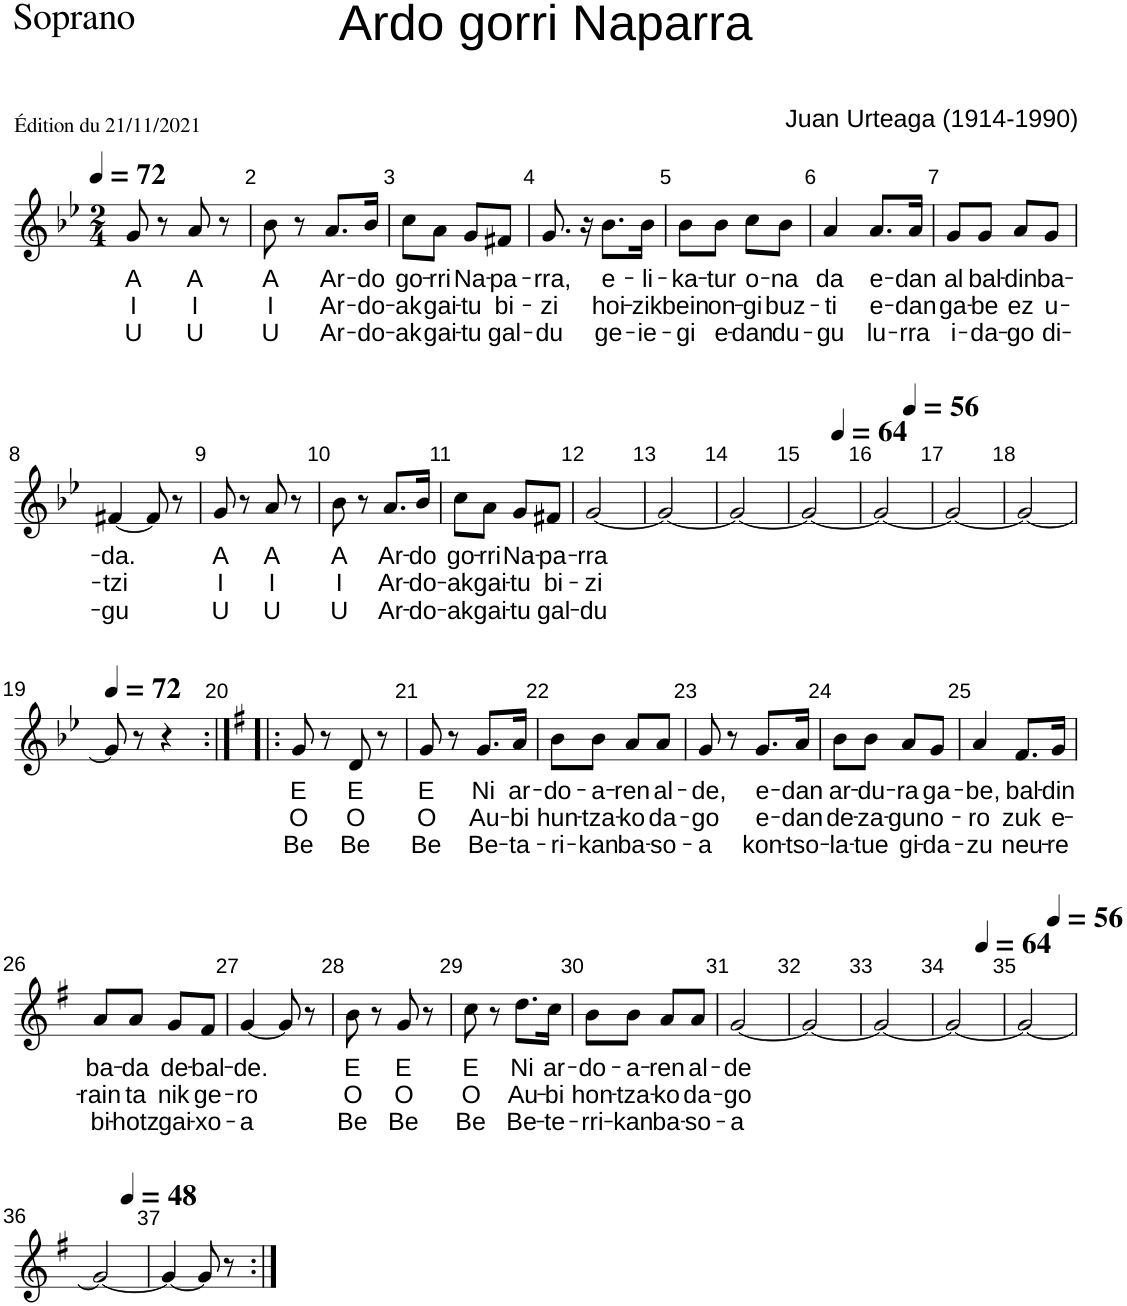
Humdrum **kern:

**kern	**text	**text	**text
*part1	*part1	*part1	*part1
*staff1	*staff1	*staff1	*staff1
*I"Soprano	*	*	*
*I'S.	*	*	*
*clefG2	*	*	*
*k[b-e-]	*	*	*
*M2/4	*	*	*
*MM72	*	*	*
=1	=1	=1	=1
!	!LO:LY:b	!LO:LY:b	!LO:LY:b
8g/	A	I	U
8r	.	.	.
!	!LO:LY:b	!LO:LY:b	!LO:LY:b
8a/	A	I	U
8r	.	.	.
=2	=2	=2	=2
!	!LO:LY:b	!LO:LY:b	!LO:LY:b
8b-\	A	I	U
8r	.	.	.
!	!LO:LY:b	!LO:LY:b	!LO:LY:b
8.a/L	Ar-	Ar-	Ar-
!	!LO:LY:b	!LO:LY:b	!LO:LY:b
16b-/Jk	-do	-do-	-do-
=3	=3	=3	=3
!	!LO:LY:b	!LO:LY:b	!LO:LY:b
8cc\L	go-	-ak	-ak
!	!LO:LY:b	!LO:LY:b	!LO:LY:b
8a\J	-rri	gai-	gai-
!	!LO:LY:b	!LO:LY:b	!LO:LY:b
8g/L	Na-	-tu	-tu
!	!LO:LY:b	!LO:LY:b	!LO:LY:b
8f#X/J	-pa-	bi-	gal-
=4	=4	=4	=4
!	!LO:LY:b	!LO:LY:b	!LO:LY:b
8.g/	-rra,	-zi	-du
16r	.	.	.
!	!LO:LY:b	!LO:LY:b	!LO:LY:b
8.b-\L	e-	hoi-	ge-
!	!LO:LY:b	!LO:LY:b	!LO:LY:b
16b-\Jk	-li-	-zik	-ie-
=5	=5	=5	=5
!	!LO:LY:b	!LO:LY:b	!LO:LY:b
8b-\L	-ka-	bein	-gi
!	!LO:LY:b	!LO:LY:b	!LO:LY:b
8b-\J	-tur	on-	e-
!	!LO:LY:b	!LO:LY:b	!LO:LY:b
8cc\L	o-	-gi	-dan
!	!LO:LY:b	!LO:LY:b	!LO:LY:b
8b-\J	-na	buz-	du-
=6	=6	=6	=6
!	!LO:LY:b	!LO:LY:b	!LO:LY:b
4a/	da	-ti	-gu
!	!LO:LY:b	!LO:LY:b	!LO:LY:b
8.a/L	e-	e-	lu-
!	!LO:LY:b	!LO:LY:b	!LO:LY:b
16a/Jk	-dan	-dan	-rra
=7	=7	=7	=7
!	!LO:LY:b	!LO:LY:b	!LO:LY:b
8g/L	al	ga-	i-
!	!LO:LY:b	!LO:LY:b	!LO:LY:b
8g/J	bal-	-be	-da-
!	!LO:LY:b	!LO:LY:b	!LO:LY:b
8a/L	-din	ez	-go
!	!LO:LY:b	!LO:LY:b	!LO:LY:b
8g/J	ba-	u-	di-
!!LO:LB:g=z
=8	=8	=8	=8
!	!LO:LY:b	!LO:LY:b	!LO:LY:b
[4f#X/	-da.	-tzi	-gu
8f#/]	.	.	.
8r	.	.	.
=9	=9	=9	=9
!	!LO:LY:b	!LO:LY:b	!LO:LY:b
8g/	A	I	U
8r	.	.	.
!	!LO:LY:b	!LO:LY:b	!LO:LY:b
8a/	A	I	U
8r	.	.	.
=10	=10	=10	=10
!	!LO:LY:b	!LO:LY:b	!LO:LY:b
8b-\	A	I	U
8r	.	.	.
!	!LO:LY:b	!LO:LY:b	!LO:LY:b
8.a/L	Ar-	Ar-	Ar-
!	!LO:LY:b	!LO:LY:b	!LO:LY:b
16b-/Jk	-do	-do-	-do-
=11	=11	=11	=11
!	!LO:LY:b	!LO:LY:b	!LO:LY:b
8cc\L	go-	-ak	-ak
!	!LO:LY:b	!LO:LY:b	!LO:LY:b
8a\J	-rri	gai-	gai-
!	!LO:LY:b	!LO:LY:b	!LO:LY:b
8g/L	Na-	-tu	-tu
!	!LO:LY:b	!LO:LY:b	!LO:LY:b
8f#X/J	-pa-	bi-	gal-
=12	=12	=12	=12
!	!LO:LY:b	!LO:LY:b	!LO:LY:b
[2g/	-rra	-zi	-du
=13	=13	=13	=13
2g/_	.	.	.
=14	=14	=14	=14
2g/_	.	.	.
=15	=15	=15	=15
*^	*	*	*
2g/_	4ryy	.	.	.
*MM64	*	*	*	*
.	4ryy	.	.	.
=16	=16	=16	=16	=16
2g/_	4ryy	.	.	.
*MM56	*	*	*	*
.	4ryy	.	.	.
*v	*v	*	*	*
=17	=17	=17	=17
2g/_	.	.	.
=18	=18	=18	=18
2g/_	.	.	.
!!LO:LB:g=z
=19	=19	=19	=19
*MM72	*	*	*
8g/]	.	.	.
8r	.	.	.
4r	.	.	.
=20:|!|:	=20:|!|:	=20:|!|:	=20:|!|:
*k[f#]	*	*	*
!	!LO:LY:b	!LO:LY:b	!LO:LY:b
8g/	E	O	Be
8r	.	.	.
!	!LO:LY:b	!LO:LY:b	!LO:LY:b
8d/	E	O	Be
8r	.	.	.
=21	=21	=21	=21
!	!LO:LY:b	!LO:LY:b	!LO:LY:b
8g/	E	O	Be
8r	.	.	.
!	!LO:LY:b	!LO:LY:b	!LO:LY:b
8.g/L	Ni	Au-	Be-
!	!LO:LY:b	!LO:LY:b	!LO:LY:b
16a/Jk	ar-	-bi	-ta-
=22	=22	=22	=22
!	!LO:LY:b	!LO:LY:b	!LO:LY:b
8b\L	-do-	hun-	-ri-
!	!LO:LY:b	!LO:LY:b	!LO:LY:b
8b\J	-a-	-tza-	-kan
!	!LO:LY:b	!LO:LY:b	!LO:LY:b
8a/L	-ren	-ko	ba-
!	!LO:LY:b	!LO:LY:b	!LO:LY:b
8a/J	al-	da-	-so-
=23	=23	=23	=23
!	!LO:LY:b	!LO:LY:b	!LO:LY:b
8g/	-de,	-go	-a
8r	.	.	.
!	!LO:LY:b	!LO:LY:b	!LO:LY:b
8.g/L	e-	e-	kon-
!	!LO:LY:b	!LO:LY:b	!LO:LY:b
16a/Jk	-dan	-dan	-tso-
=24	=24	=24	=24
!	!LO:LY:b	!LO:LY:b	!LO:LY:b
8b\L	ar-	de-	-la-
!	!LO:LY:b	!LO:LY:b	!LO:LY:b
8b\J	-du-	-za-	-tue
!	!LO:LY:b	!LO:LY:b	!LO:LY:b
8a/L	-ra	-gun	gi-
!	!LO:LY:b	!LO:LY:b	!LO:LY:b
8g/J	ga-	o-	-da-
=25	=25	=25	=25
!	!LO:LY:b	!LO:LY:b	!LO:LY:b
4a/	-be,	-ro	-zu
!	!LO:LY:b	!LO:LY:b	!LO:LY:b
8.f#/L	bal-	zuk	neu-
!	!LO:LY:b	!LO:LY:b	!LO:LY:b
16g/Jk	-din	e-	-re
!!LO:LB:g=z
=26	=26	=26	=26
!	!LO:LY:b	!LO:LY:b	!LO:LY:b
8a/L	ba-	-rain	bi-
!	!LO:LY:b	!LO:LY:b	!LO:LY:b
8a/J	-da	ta	-hotz
!	!LO:LY:b	!LO:LY:b	!LO:LY:b
8g/L	de-	nik	gai-
!	!LO:LY:b	!LO:LY:b	!LO:LY:b
8f#/J	-bal-	ge-	-xo-
=27	=27	=27	=27
!	!LO:LY:b	!LO:LY:b	!LO:LY:b
[4g/	-de.	-ro	-a
8g/]	.	.	.
8r	.	.	.
=28	=28	=28	=28
!	!LO:LY:b	!LO:LY:b	!LO:LY:b
8b\	E	O	Be
8r	.	.	.
!	!LO:LY:b	!LO:LY:b	!LO:LY:b
8g/	E	O	Be
8r	.	.	.
=29	=29	=29	=29
!	!LO:LY:b	!LO:LY:b	!LO:LY:b
8cc\	E	O	Be
8r	.	.	.
!	!LO:LY:b	!LO:LY:b	!LO:LY:b
8.dd\L	Ni	Au-	Be-
!	!LO:LY:b	!LO:LY:b	!LO:LY:b
16cc\Jk	ar-	-bi	-te-
=30	=30	=30	=30
!	!LO:LY:b	!LO:LY:b	!LO:LY:b
8b\L	-do-	hon-	-rri-
!	!LO:LY:b	!LO:LY:b	!LO:LY:b
8b\J	-a-	-tza-	-kan
!	!LO:LY:b	!LO:LY:b	!LO:LY:b
8a/L	-ren	-ko	ba-
!	!LO:LY:b	!LO:LY:b	!LO:LY:b
8a/J	al-	da-	-so-
=31	=31	=31	=31
!	!LO:LY:b	!LO:LY:b	!LO:LY:b
[2g/	-de	-go	-a
=32	=32	=32	=32
2g/_	.	.	.
=33	=33	=33	=33
2g/_	.	.	.
=34	=34	=34	=34
*^	*	*	*
2g/_	4ryy	.	.	.
*MM64	*	*	*	*
.	4ryy	.	.	.
=35	=35	=35	=35	=35
2g/_	4ryy	.	.	.
*MM56	*	*	*	*
.	4ryy	.	.	.
!!LO:LB:g=z	!!
=36	=36	=36	=36	=36
2g/_	4ryy	.	.	.
*MM48	*	*	*	*
.	4ryy	.	.	.
*v	*v	*	*	*
=37	=37	=37	=37
4g/_	.	.	.
8g/]	.	.	.
8r	.	.	.
=:|!	=:|!	=:|!	=:|!
*-	*-	*-	*-
